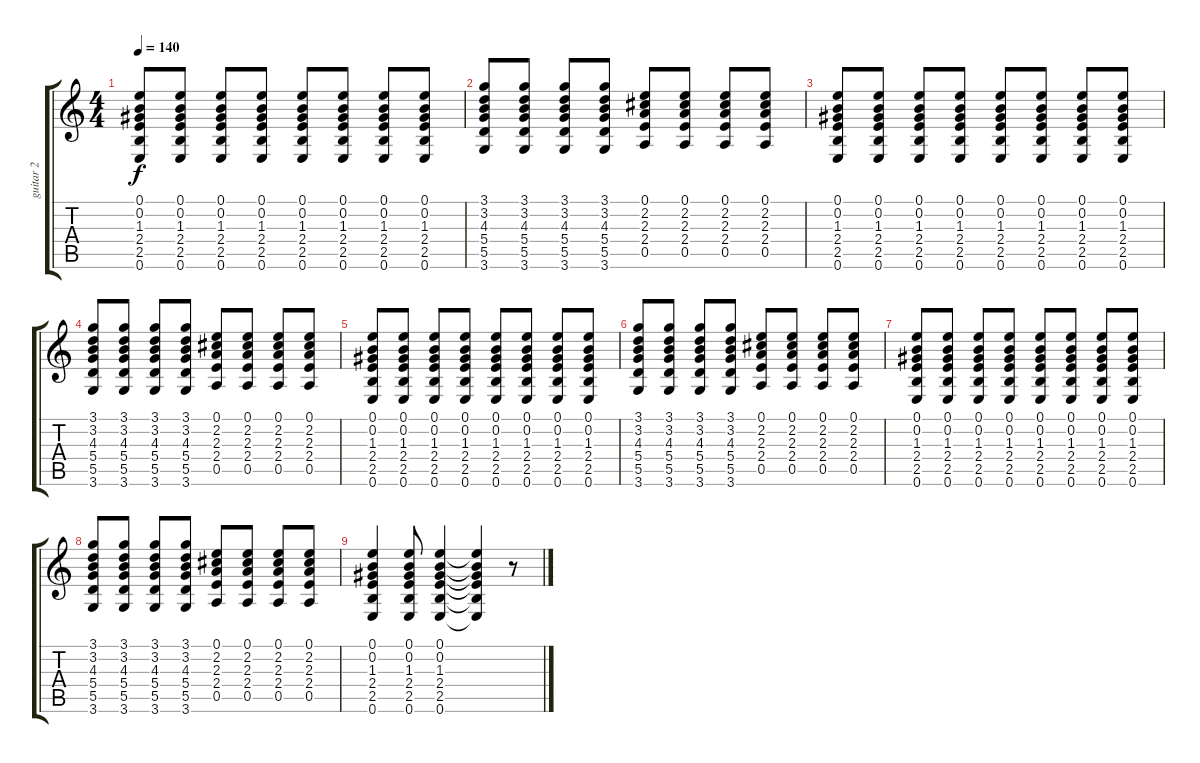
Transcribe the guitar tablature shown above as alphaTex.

\track ("guitar 2" "guitar 2") {instrument distortionguitar}
\staff {score tabs}
\tuning (E4 B3 G3 D3 A2 E2) {hide}
\ts (4 4)
\tempo 140
\clef g2
\ks c
(0.1 0.2 1.3 2.4 2.5 0.6).8{dy f} (0.1 0.2 1.3 2.4 2.5 0.6).8 (0.1 0.2 1.3 2.4 2.5 0.6).8 (0.1 0.2 1.3 2.4 2.5 0.6).8 (0.1 0.2 1.3 2.4 2.5 0.6).8 (0.1 0.2 1.3 2.4 2.5 0.6).8 (0.1 0.2 1.3 2.4 2.5 0.6).8 (0.1 0.2 1.3 2.4 2.5 0.6).8 |
(3.1 3.2 4.3 5.4 5.5 3.6).8 (3.1 3.2 4.3 5.4 5.5 3.6).8 (3.1 3.2 4.3 5.4 5.5 3.6).8 (3.1 3.2 4.3 5.4 5.5 3.6).8 (0.1 2.2 2.3 2.4 0.5).8 (0.1 2.2 2.3 2.4 0.5).8 (0.1 2.2 2.3 2.4 0.5).8 (0.1 2.2 2.3 2.4 0.5).8 |
(0.1 0.2 1.3 2.4 2.5 0.6).8 (0.1 0.2 1.3 2.4 2.5 0.6).8 (0.1 0.2 1.3 2.4 2.5 0.6).8 (0.1 0.2 1.3 2.4 2.5 0.6).8 (0.1 0.2 1.3 2.4 2.5 0.6).8 (0.1 0.2 1.3 2.4 2.5 0.6).8 (0.1 0.2 1.3 2.4 2.5 0.6).8 (0.1 0.2 1.3 2.4 2.5 0.6).8 |
(3.1 3.2 4.3 5.4 5.5 3.6).8 (3.1 3.2 4.3 5.4 5.5 3.6).8 (3.1 3.2 4.3 5.4 5.5 3.6).8 (3.1 3.2 4.3 5.4 5.5 3.6).8 (0.1 2.2 2.3 2.4 0.5).8 (0.1 2.2 2.3 2.4 0.5).8 (0.1 2.2 2.3 2.4 0.5).8 (0.1 2.2 2.3 2.4 0.5).8 |
(0.1 0.2 1.3 2.4 2.5 0.6).8 (0.1 0.2 1.3 2.4 2.5 0.6).8 (0.1 0.2 1.3 2.4 2.5 0.6).8 (0.1 0.2 1.3 2.4 2.5 0.6).8 (0.1 0.2 1.3 2.4 2.5 0.6).8 (0.1 0.2 1.3 2.4 2.5 0.6).8 (0.1 0.2 1.3 2.4 2.5 0.6).8 (0.1 0.2 1.3 2.4 2.5 0.6).8 |
(3.1 3.2 4.3 5.4 5.5 3.6).8 (3.1 3.2 4.3 5.4 5.5 3.6).8 (3.1 3.2 4.3 5.4 5.5 3.6).8 (3.1 3.2 4.3 5.4 5.5 3.6).8 (0.1 2.2 2.3 2.4 0.5).8 (0.1 2.2 2.3 2.4 0.5).8 (0.1 2.2 2.3 2.4 0.5).8 (0.1 2.2 2.3 2.4 0.5).8 |
(0.1 0.2 1.3 2.4 2.5 0.6).8 (0.1 0.2 1.3 2.4 2.5 0.6).8 (0.1 0.2 1.3 2.4 2.5 0.6).8 (0.1 0.2 1.3 2.4 2.5 0.6).8 (0.1 0.2 1.3 2.4 2.5 0.6).8 (0.1 0.2 1.3 2.4 2.5 0.6).8 (0.1 0.2 1.3 2.4 2.5 0.6).8 (0.1 0.2 1.3 2.4 2.5 0.6).8 |
(3.1 3.2 4.3 5.4 5.5 3.6).8 (3.1 3.2 4.3 5.4 5.5 3.6).8 (3.1 3.2 4.3 5.4 5.5 3.6).8 (3.1 3.2 4.3 5.4 5.5 3.6).8 (0.1 2.2 2.3 2.4 0.5).8 (0.1 2.2 2.3 2.4 0.5).8 (0.1 2.2 2.3 2.4 0.5).8 (0.1 2.2 2.3 2.4 0.5).8 |
(0.1 0.2 1.3 2.4 2.5 0.6).4 (0.1 0.2 1.3 2.4 2.5 0.6).8 (0.1 0.2 1.3 2.4 2.5 0.6).4 (0.1{t} 0.2{t} 1.3{t} 2.4{t} 2.5{t} 0.6{t}).4 r.8
